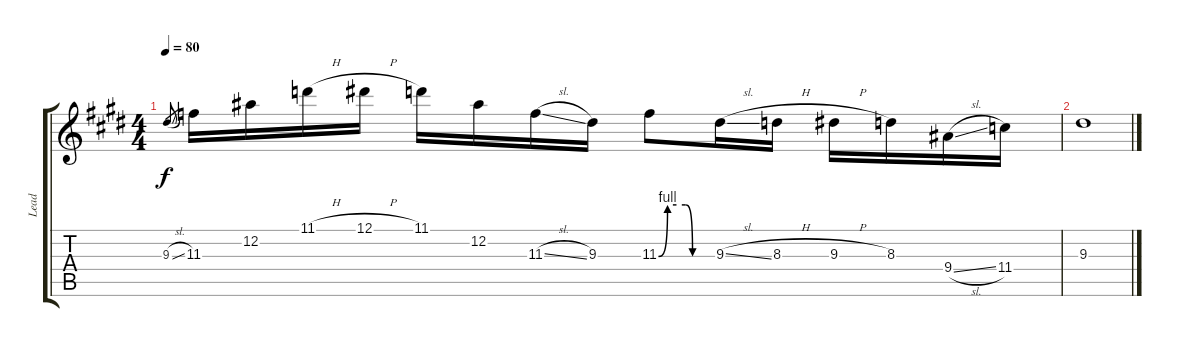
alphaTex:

\track ("Lead" "Lead") {instrument overdrivenguitar}
\staff {score tabs}
\tuning (Eb4 Bb3 Gb3 Db3 Ab2 Eb2) {hide}
\ts (4 4)
\tempo 80
\clef g2
\ks e
9.3{sl}.8{gr dy f} 11.3.16 12.2.16 11.1{h}.16 12.1{h}.16 11.1.16 12.2.16 11.3{sl}.16 9.3.16 11.3{be (custom 0 0 10 4 20 4 30 4 38 0 60 0)}.8 9.3{sl}.16 8.3{h}.16 9.3{h}.16 8.3.16 9.4{sl}.16 11.4.16 |
9.3.1
